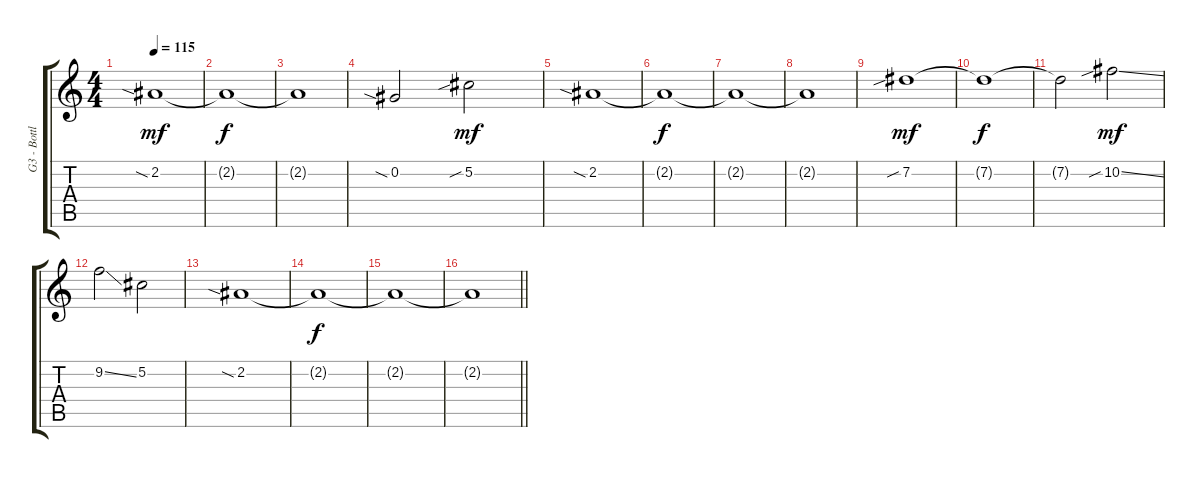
\track ("G3 - Bottleneck" "G3 - Bottl") {instrument electricguitarclean}
\staff {score tabs}
\tuning (Db4 Ab3 E3 B2 Gb2 B1) {hide}
\ts (4 4)
\tempo 115
\clef g2
\ks c
2.2{sia}.1{dy mf} |
2.2{t}.1{dy f} |
2.2{t}.1 |
0.2{sia}.2 5.2{sib}.2{dy mf} |
2.2{sia}.1 |
2.2{t}.1{dy f} |
2.2{t}.1 |
2.2{t}.1 |
7.2{sib}.1{dy mf} |
7.2{t}.1{dy f} |
7.2{t}.2 10.2{sib ss}.2{dy mf} |
9.2{ss}.2 5.2.2 |
2.2{sia}.1 |
2.2{t}.1{dy f} |
2.2{t}.1 |
\barLineRight lightlight
2.2{t}.1
